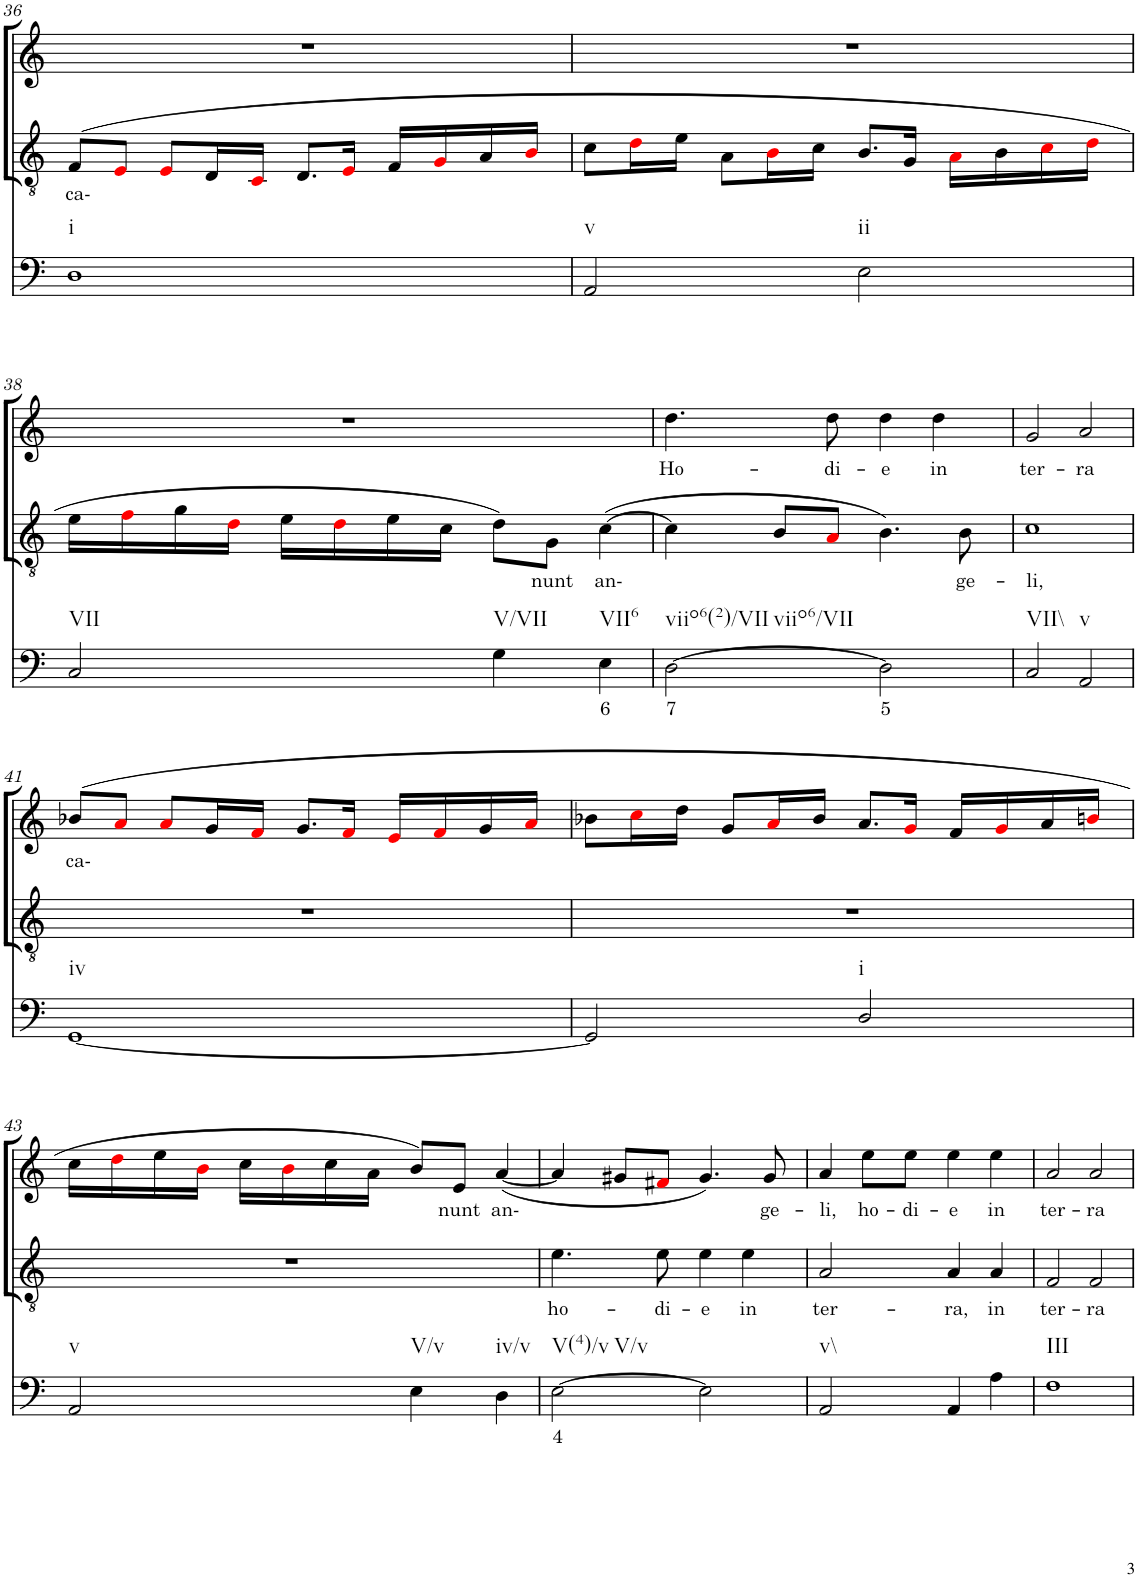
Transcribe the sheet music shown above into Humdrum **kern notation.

**kern	**text	**kern	**text	**kern	**text
*part3	*part3	*part2	*part2	*part1	*part1
*staff3	*staff3	*staff2	*staff2	*staff1	*staff1
*I"Continuo	*	*I"Tenor	*	*I"Soprano	*
!!LO:PB:g=z
*clefF4	*	*clefGv2	*	*clefG2	*
*k[]	*	*k[]	*	*k[]	*
*M4/4	*	*M4/4	*	*M4/4	*
=36	=36	=36	=36	=36	=36
!LO:TX:b:t=i	!	!	!	!	!
!	!	!	!LO:LY:b	!	!
1D	.	(8F/L	ca-	1r	.
.	.	8Ei/J	.	.	.
.	.	8Ei/L	.	.	.
.	.	16D/L	.	.	.
.	.	16Ci/JJ	.	.	.
.	.	8.D/L	.	.	.
.	.	16Ei/Jk	.	.	.
.	.	16F/LL	.	.	.
.	.	16Gi/	.	.	.
.	.	16A/	.	.	.
.	.	16Bi/JJ	.	.	.
=37	=37	=37	=37	=37	=37
!LO:TX:b:t=v	!	!	!	!	!
2AA/	.	8c\L	.	1r	.
.	.	16di\L	.	.	.
.	.	16e\JJ	.	.	.
.	.	8A\L	.	.	.
.	.	16Bi\L	.	.	.
.	.	16c\JJ	.	.	.
!LO:TX:b:t=ii	!	!	!	!	!
2E\	.	8.B/L	.	.	.
.	.	16G/Jk	.	.	.
.	.	16Ai\LL	.	.	.
.	.	16B\	.	.	.
.	.	16ci\	.	.	.
.	.	16di\JJ	.	.	.
!!LO:LB:g=z
=38	=38	=38	=38	=38	=38
!LO:TX:b:t=VII	!	!	!	!	!
2C/	.	16e\LL	.	1r	.
.	.	16fi\	.	.	.
.	.	16g\	.	.	.
.	.	16di\JJ	.	.	.
.	.	16e\LL	.	.	.
.	.	16di\	.	.	.
.	.	16e\	.	.	.
.	.	16c\JJ	.	.	.
!LO:TX:b:t=V/VII	!	!	!	!	!
4G\	.	8d\L)	.	.	.
!	!	!	!LO:LY:b	!	!
.	.	8G\J	nunt	.	.
!LO:TX:b:t=VII6	!	!	!	!	!
!	!LO:LY:b	!	!LO:LY:b	!	!
4E\	6	([4c\	an-	.	.
=39	=39	=39	=39	=39	=39
!LO:TX:b:t=viio6(2)/VII	!	!	!	!	!
!LO:TX:b:t=viio6/VII	!	!	!	!	!
!	!LO:LY:b	!	!	!	!LO:LY:b
[2D\	7	4c\]	.	4.dd\	Ho-
.	.	8B/L	.	.	.
!	!	!	!	!	!LO:LY:b
.	.	8Ai/J	.	8dd\	di-
!	!LO:LY:b	!	!	!	!LO:LY:b
2D\]	5	4.B\)	.	4dd\	e
!	!	!	!	!	!LO:LY:b
.	.	.	.	4dd\	in
!	!	!	!LO:LY:b	!	!
.	.	8B\	ge-	.	.
=40	=40	=40	=40	=40	=40
!LO:TX:b:t=VII\\	!	!	!	!	!
!	!	!	!LO:LY:b	!	!LO:LY:b
2C/	.	1c	li,	2g/	ter-
!LO:TX:b:t=v	!	!	!	!	!
!	!	!	!	!	!LO:LY:b
2AA/	.	.	.	2a/	ra
!!LO:LB:g=z
=41	=41	=41	=41	=41	=41
!LO:TX:b:t=iv	!	!	!	!	!
!	!	!	!	!	!LO:LY:b
[1GG	.	1r	.	(8b-X/L	ca-
.	.	.	.	8ai/J	.
.	.	.	.	8ai/L	.
.	.	.	.	16g/L	.
.	.	.	.	16fi/JJ	.
.	.	.	.	8.g/L	.
.	.	.	.	16fi/Jk	.
.	.	.	.	16ei/LL	.
.	.	.	.	16fi/	.
.	.	.	.	16g/	.
.	.	.	.	16ai/JJ	.
=42	=42	=42	=42	=42	=42
2GG/]	.	1r	.	8b-X\L	.
.	.	.	.	16cci\L	.
.	.	.	.	16dd\JJ	.
.	.	.	.	8g/L	.
.	.	.	.	16ai/L	.
.	.	.	.	16b-/JJ	.
!LO:TX:b:t=i	!	!	!	!	!
2D/	.	.	.	8.a/L	.
.	.	.	.	16gi/Jk	.
.	.	.	.	16f/LL	.
.	.	.	.	16gi/	.
.	.	.	.	16a/	.
.	.	.	.	16bni/JJ	.
!!LO:LB:g=z
=43	=43	=43	=43	=43	=43
!LO:TX:b:t=v	!	!	!	!	!
2AA/	.	1r	.	16cc\LL	.
.	.	.	.	16ddi\	.
.	.	.	.	16ee\	.
.	.	.	.	16bi\JJ	.
.	.	.	.	16cc\LL	.
.	.	.	.	16bi\	.
.	.	.	.	16cc\	.
.	.	.	.	16a\JJ	.
!LO:TX:b:t=V/v	!	!	!	!	!
4E\	.	.	.	8b/L)	.
!	!	!	!	!	!LO:LY:b
.	.	.	.	8e/J	nunt
!LO:TX:b:t=iv/v	!	!	!	!	!
!	!	!	!	!	!LO:LY:b
4D\	.	.	.	([4a/	an-
=44	=44	=44	=44	=44	=44
!LO:TX:b:t=V(4)/v	!	!	!	!	!
!LO:TX:b:t=V/v	!	!	!	!	!
!	!LO:LY:b	!	!LO:LY:b	!	!
[2E\	4	4.e\	ho-	4a/]	.
.	.	.	.	8g#X/L	.
!	!	!	!LO:LY:b	!	!
.	.	8e\	di-	8f#Xi/J	.
!	!	!	!LO:LY:b	!	!
2E\]	.	4e\	e	4.g#/)	.
!	!	!	!LO:LY:b	!	!
.	.	4e\	in	.	.
!	!	!	!	!	!LO:LY:b
.	.	.	.	8g#/	ge-
=45	=45	=45	=45	=45	=45
!LO:TX:b:t=v\\	!	!	!	!	!
!	!	!	!LO:LY:b	!	!LO:LY:b
2AA/	.	2A/	ter-	4a/	li,
!	!	!	!	!	!LO:LY:b
.	.	.	.	8ee\L	ho-
!	!	!	!	!	!LO:LY:b
.	.	.	.	8ee\J	di-
!	!	!	!LO:LY:b	!	!LO:LY:b
4AA/	.	4A/	ra,	4ee\	e
!	!	!	!LO:LY:b	!	!LO:LY:b
4A\	.	4A/	in	4ee\	in
=46	=46	=46	=46	=46	=46
!LO:TX:b:t=III	!	!	!	!	!
!	!	!	!LO:LY:b	!	!LO:LY:b
1F	.	2F/	ter-	2a/	ter-
!	!	!	!LO:LY:b	!	!LO:LY:b
.	.	2F/	ra	2a/	ra
=	=	=	=	=	=
*-	*-	*-	*-	*-	*-
